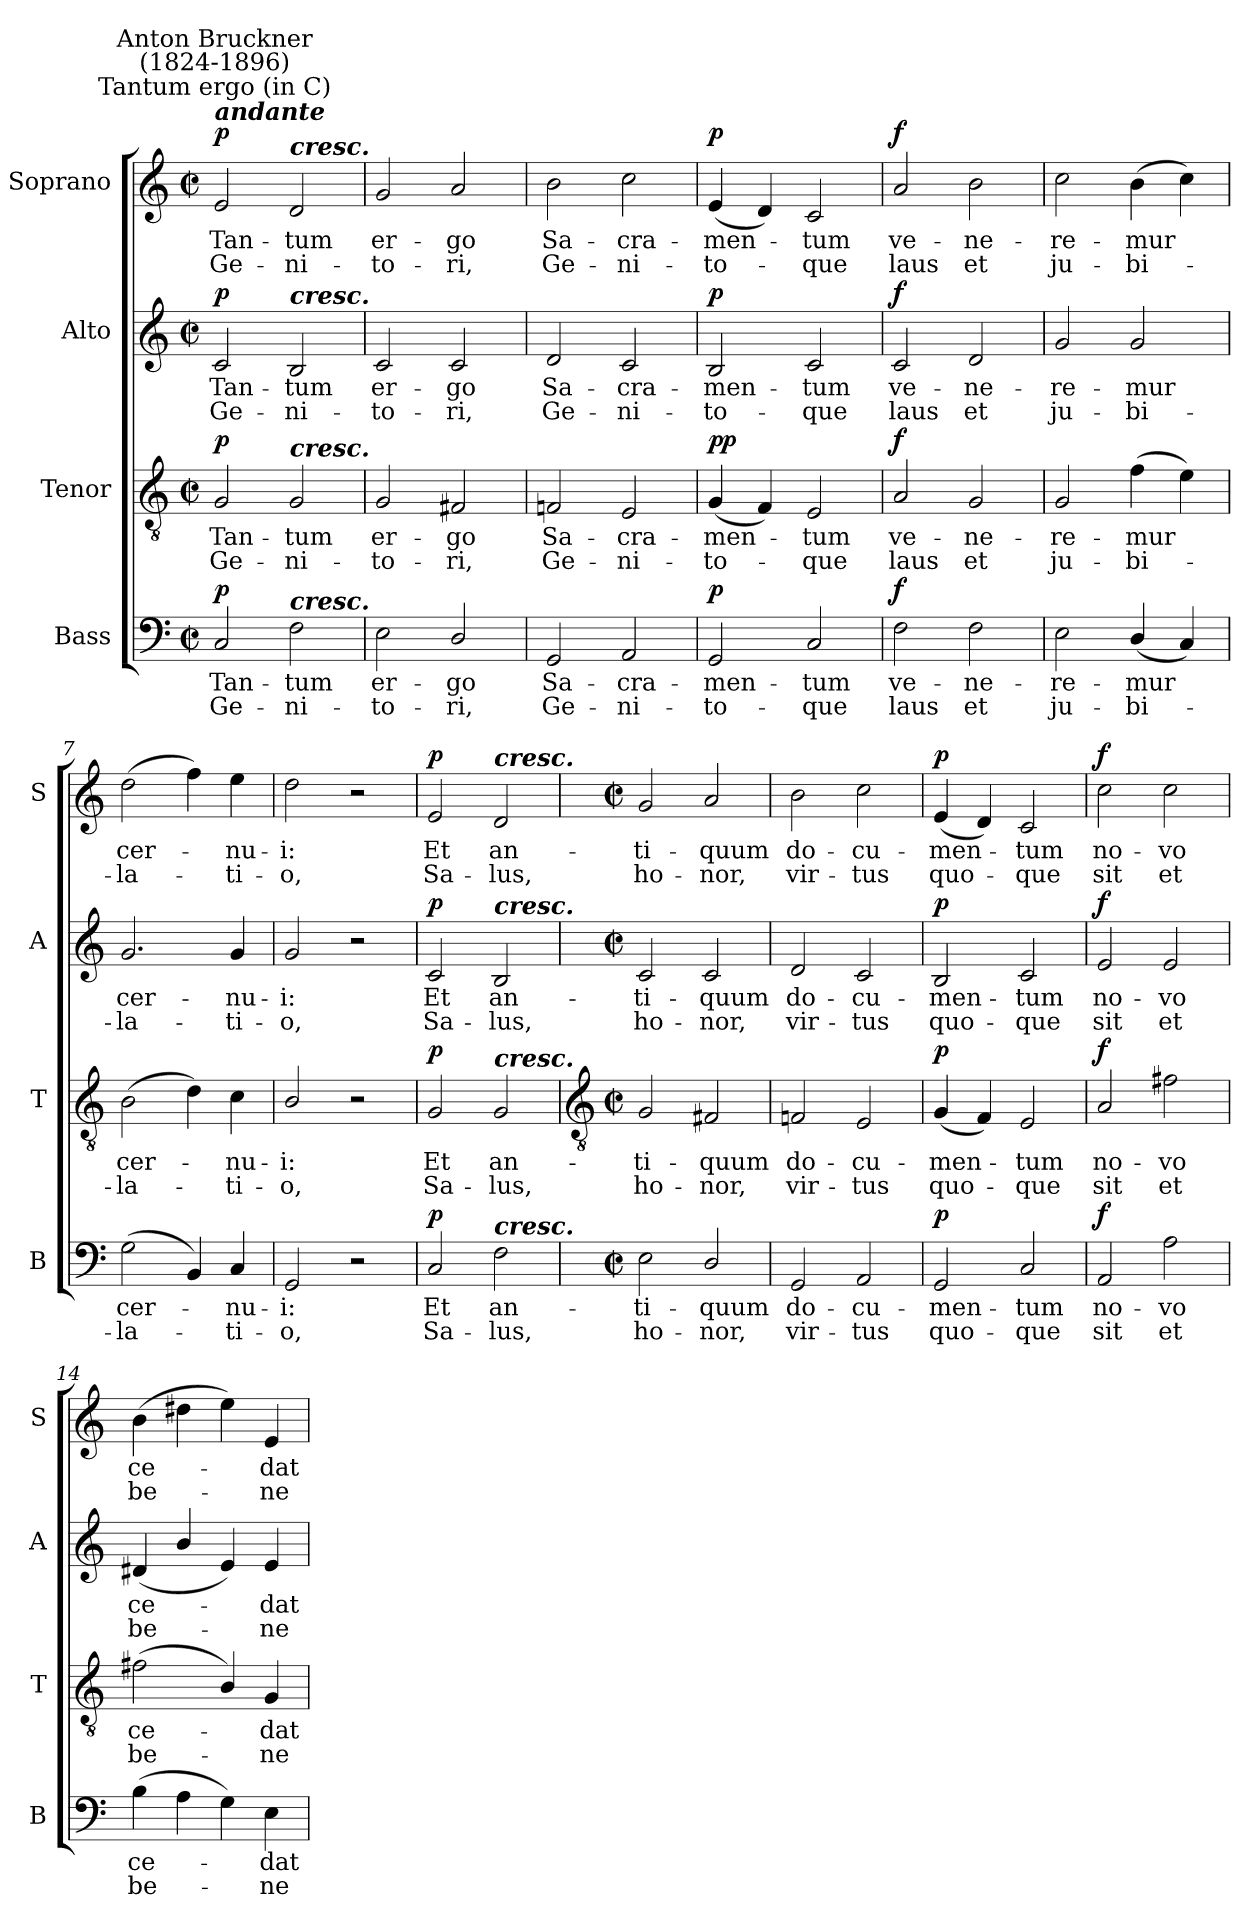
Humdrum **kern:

**kern	**text	**text	**dynam	**kern	**text	**text	**dynam	**kern	**text	**text	**dynam	**kern	**text	**text	**dynam
*part4	*part4	*part4	*part4	*part3	*part3	*part3	*part3	*part2	*part2	*part2	*part2	*part1	*part1	*part1	*part1
*staff4	*staff4	*staff4	*staff4	*staff3	*staff3	*staff3	*staff3	*staff2	*staff2	*staff2	*staff2	*staff1	*staff1	*staff1	*staff1
*I"Bass	*	*	*	*I"Tenor	*	*	*	*I"Alto	*	*	*	*I"Soprano	*	*	*
*I'B	*	*	*	*I'T	*	*	*	*I'A	*	*	*	*I'S	*	*	*
*clefF4	*	*	*	*clefGv2	*	*	*	*clefG2	*	*	*	*clefG2	*	*	*
*k[]	*	*	*	*k[]	*	*	*	*k[]	*	*	*	*k[]	*	*	*
*C:	*	*	*	*C:	*	*	*	*C:	*	*	*	*C:	*	*	*
*M2/2	*	*	*	*M2/2	*	*	*	*M2/2	*	*	*	*M2/2	*	*	*
*met(c|)	*	*	*	*met(c|)	*	*	*	*met(c|)	*	*	*	*met(c|)	*	*	*
=1	=1	=1	=1	=1	=1	=1	=1	=1	=1	=1	=1	=1	=1	=1	=1
!	!	!	!	!	!	!	!	!	!	!	!	!LO:TX:a:Bi:t=andante	!	!	!
!	!	!	!	!	!	!	!	!	!	!	!	!LO:TX:a:cj:t=Tantum ergo (in C)	!	!	!
!	!	!	!	!	!	!	!	!	!	!	!	!LO:TX:a:cj:t=Anton Bruckner\n(1824-1896)	!	!	!
!	!LO:LY:b	!LO:LY:b	!LO:DY:b	!	!LO:LY:b	!LO:LY:b	!LO:DY:b	!	!LO:LY:b	!LO:LY:b	!LO:DY:b	!	!LO:LY:b	!LO:LY:b	!LO:DY:b
2C	Tan-	-Ge-	p	2G	Tan-	-Ge-	p	2c	Tan-	-Ge-	p	2e	Tan-	-Ge-	p
!	!	!	!	!	!	!	!	!	!	!	!	!LO:TX:a:Bi:t=cresc.	!	!	!
!	!	!	!	!	!	!	!	!LO:TX:a:Bi:t=cresc.	!	!	!	!	!	!	!
!	!	!	!	!LO:TX:a:Bi:t=cresc.	!	!	!	!	!	!	!	!	!	!	!
!LO:TX:a:Bi:t=cresc.	!	!	!	!	!	!	!	!	!	!	!	!	!	!	!
!	!LO:LY:b	!LO:LY:b	!	!	!LO:LY:b	!LO:LY:b	!	!	!LO:LY:b	!LO:LY:b	!	!	!LO:LY:b	!LO:LY:b	!
2F	-tum	ni-	.	2G	-tum	ni-	.	2B	-tum	ni-	.	2d	-tum	ni-	.
=2	=2	=2	=2	=2	=2	=2	=2	=2	=2	=2	=2	=2	=2	=2	=2
!	!LO:LY:b	!LO:LY:b	!	!	!LO:LY:b	!LO:LY:b	!	!	!LO:LY:b	!LO:LY:b	!	!	!LO:LY:b	!LO:LY:b	!
2E	-er-	-to-	.	2G	-er-	-to-	.	2c	-er-	-to-	.	2g	-er-	-to-	.
!	!LO:LY:b	!LO:LY:b	!	!	!LO:LY:b	!LO:LY:b	!	!	!LO:LY:b	!LO:LY:b	!	!	!LO:LY:b	!LO:LY:b	!
2D/	-go	ri,	.	2F#X	-go	ri,	.	2c	-go	ri,	.	2a	-go	ri,	.
=3	=3	=3	=3	=3	=3	=3	=3	=3	=3	=3	=3	=3	=3	=3	=3
!	!LO:LY:b	!LO:LY:b	!	!	!LO:LY:b	!LO:LY:b	!	!	!LO:LY:b	!LO:LY:b	!	!	!LO:LY:b	!LO:LY:b	!
2GG	Sa-	-Ge-	.	2Fn	Sa-	-Ge-	.	2d	Sa-	-Ge-	.	2b	Sa-	-Ge-	.
!	!LO:LY:b	!LO:LY:b	!	!	!LO:LY:b	!LO:LY:b	!	!	!LO:LY:b	!LO:LY:b	!	!	!LO:LY:b	!LO:LY:b	!
2AA	-cra-	ni-	.	2E	-cra-	ni-	.	2c	-cra-	-ni-	.	2cc	-cra-	ni-	.
=4	=4	=4	=4	=4	=4	=4	=4	=4	=4	=4	=4	=4	=4	=4	=4
!	!LO:LY:b	!LO:LY:b	!LO:DY:b	!	!LO:LY:b	!LO:LY:b	!LO:DY:a	!	!LO:LY:b	!LO:LY:b	!	!	!LO:LY:b	!LO:LY:b	!
!	!	!	!	!	!	!	!LO:DY:n=1:b	!	!	!	!LO:DY:b	!	!	!	!LO:DY:b
2GG	men-	-to-	p	(<4G	men-	to-	p p	2B	-men-	-to-	p	(<4e	men-	to-	p
.	.	.	.	4F)	.	.	.	.	.	.	.	4d)	.	.	.
!	!LO:LY:b	!LO:LY:b	!	!	!LO:LY:b	!LO:LY:b	!	!	!LO:LY:b	!LO:LY:b	!	!	!LO:LY:b	!LO:LY:b	!
2C	-tum	que	.	2E	tum	que	.	2c	-tum	que	.	2c	tum	que	.
=5	=5	=5	=5	=5	=5	=5	=5	=5	=5	=5	=5	=5	=5	=5	=5
!	!LO:LY:b	!LO:LY:b	!LO:DY:b	!	!LO:LY:b	!LO:LY:b	!LO:DY:b	!	!LO:LY:b	!LO:LY:b	!LO:DY:b	!	!LO:LY:b	!LO:LY:b	!LO:DY:b
2F	ve-	-laus	f	2A	ve-	-laus	f	2c	ve-	-laus	f	2a	ve-	-laus	f
!	!LO:LY:b	!LO:LY:b	!	!	!LO:LY:b	!LO:LY:b	!	!	!LO:LY:b	!LO:LY:b	!	!	!LO:LY:b	!LO:LY:b	!
2F	ne-	-et	.	2G	ne-	-et	.	2d	ne-	-et	.	2b	ne-	-et	.
=6	=6	=6	=6	=6	=6	=6	=6	=6	=6	=6	=6	=6	=6	=6	=6
!	!LO:LY:b	!LO:LY:b	!	!	!LO:LY:b	!LO:LY:b	!	!	!LO:LY:b	!LO:LY:b	!	!	!LO:LY:b	!LO:LY:b	!
2E	re-	-ju-	.	2G	re-	-ju-	.	2g	re-	-ju-	.	2cc	re-	-ju-	.
!	!LO:LY:b	!LO:LY:b	!	!	!LO:LY:b	!LO:LY:b	!	!	!LO:LY:b	!LO:LY:b	!	!	!LO:LY:b	!LO:LY:b	!
(<4D/	-mur	bi-	.	(>4f	-mur	bi-	.	2g	-mur	bi-	.	(>4b	-mur	bi-	.
4C)	.	.	.	4e)	.	.	.	.	.	.	.	4cc)	.	.	.
=7	=7	=7	=7	=7	=7	=7	=7	=7	=7	=7	=7	=7	=7	=7	=7
!	!LO:LY:b	!LO:LY:b	!	!	!LO:LY:b	!LO:LY:b	!	!	!LO:LY:b	!LO:LY:b	!	!	!LO:LY:b	!LO:LY:b	!
(2G	cer-	la-	.	(>2B	cer-	la-	.	2.g	-cer-	-la-	.	(>2dd	cer-	la-	.
4BB)	.	.	.	4d)	.	.	.	.	.	.	.	4ff)	.	.	.
!	!LO:LY:b	!LO:LY:b	!	!	!LO:LY:b	!LO:LY:b	!	!	!LO:LY:b	!LO:LY:b	!	!	!LO:LY:b	!LO:LY:b	!
4C	nu-	-ti-	.	4c	nu-	-ti-	.	4g	-nu-	-ti-	.	4ee	nu-	-ti-	.
=8	=8	=8	=8	=8	=8	=8	=8	=8	=8	=8	=8	=8	=8	=8	=8
!	!LO:LY:b	!LO:LY:b	!	!	!LO:LY:b	!LO:LY:b	!	!	!LO:LY:b	!LO:LY:b	!	!	!LO:LY:b	!LO:LY:b	!
2GG	-i:	o,	.	2B/	-i:	o,	.	2g	-i:	o,	.	2dd	-i:	o,	.
2r	.	.	.	2r	.	.	.	2r	.	.	.	2r	.	.	.
=9	=9	=9	=9	=9	=9	=9	=9	=9	=9	=9	=9	=9	=9	=9	=9
!	!LO:LY:b	!LO:LY:b	!LO:DY:b	!	!LO:LY:b	!LO:LY:b	!LO:DY:b	!	!LO:LY:b	!LO:LY:b	!LO:DY:b	!	!LO:LY:b	!LO:LY:b	!LO:DY:b
2C	Et	Sa-	p	2G	Et	Sa-	p	2c	Et	Sa-	p	2e	Et	Sa-	p
!	!	!	!	!	!	!	!	!	!	!	!	!LO:TX:a:Bi:t=cresc.	!	!	!
!	!	!	!	!	!	!	!	!LO:TX:a:Bi:t=cresc.	!	!	!	!	!	!	!
!	!	!	!	!LO:TX:a:Bi:t=cresc.	!	!	!	!	!	!	!	!	!	!	!
!LO:TX:a:Bi:t=cresc.	!	!	!	!	!	!	!	!	!	!	!	!	!	!	!
!	!LO:LY:b	!LO:LY:b	!	!	!LO:LY:b	!LO:LY:b	!	!	!LO:LY:b	!LO:LY:b	!	!	!LO:LY:b	!LO:LY:b	!
2F	-an-	-lus,	.	2G	-an-	-lus,	.	2B	-an-	-lus,	.	2d	-an-	-lus,	.
!!LO:LB:g=z
=10	=10	=10	=10	=10	=10	=10	=10	=10	=10	=10	=10	=10	=10	=10	=10
*	*	*	*	*clefGv2	*	*	*	*	*	*	*	*	*	*	*
*M2/2	*	*	*	*M2/2	*	*	*	*M2/2	*	*	*	*M2/2	*	*	*
*met(c|)	*	*	*	*met(c|)	*	*	*	*met(c|)	*	*	*	*met(c|)	*	*	*
!	!LO:LY:b	!LO:LY:b	!	!	!LO:LY:b	!LO:LY:b	!	!	!LO:LY:b	!LO:LY:b	!	!	!LO:LY:b	!LO:LY:b	!
2E	ti-	-ho-	.	2G	ti-	-ho-	.	2c	ti-	-ho-	.	2g	ti-	-ho-	.
!	!LO:LY:b	!LO:LY:b	!	!	!LO:LY:b	!LO:LY:b	!	!	!LO:LY:b	!LO:LY:b	!	!	!LO:LY:b	!LO:LY:b	!
2D/	-quum	nor,	.	2F#X	-quum	nor,	.	2c	-quum	nor,	.	2a	-quum	nor,	.
=11	=11	=11	=11	=11	=11	=11	=11	=11	=11	=11	=11	=11	=11	=11	=11
!	!LO:LY:b	!LO:LY:b	!	!	!LO:LY:b	!LO:LY:b	!	!	!LO:LY:b	!LO:LY:b	!	!	!LO:LY:b	!LO:LY:b	!
2GG	do-	-vir-	.	2Fn	do-	-vir-	.	2d	do-	-vir-	.	2b	do-	-vir-	.
!	!LO:LY:b	!LO:LY:b	!	!	!LO:LY:b	!LO:LY:b	!	!	!LO:LY:b	!LO:LY:b	!	!	!LO:LY:b	!LO:LY:b	!
2AA	-cu-	tus	.	2E	-cu-	tus	.	2c	-cu-	tus	.	2cc	-cu-	tus	.
=12	=12	=12	=12	=12	=12	=12	=12	=12	=12	=12	=12	=12	=12	=12	=12
!	!LO:LY:b	!LO:LY:b	!LO:DY:b	!	!LO:LY:b	!LO:LY:b	!LO:DY:b	!	!LO:LY:b	!LO:LY:b	!LO:DY:b	!	!LO:LY:b	!LO:LY:b	!LO:DY:b
2GG	men-	-quo-	p	(<4G	men-	quo-	p	2B	men-	-quo-	p	(<4e	men-	quo-	p
.	.	.	.	4F)	.	.	.	.	.	.	.	4d)	.	.	.
!	!LO:LY:b	!LO:LY:b	!	!	!LO:LY:b	!LO:LY:b	!	!	!LO:LY:b	!LO:LY:b	!	!	!LO:LY:b	!LO:LY:b	!
2C	-tum	que	.	2E	tum	que	.	2c	-tum	que	.	2c	tum	que	.
=13	=13	=13	=13	=13	=13	=13	=13	=13	=13	=13	=13	=13	=13	=13	=13
!	!LO:LY:b	!LO:LY:b	!LO:DY:b	!	!LO:LY:b	!LO:LY:b	!LO:DY:b	!	!LO:LY:b	!LO:LY:b	!LO:DY:b	!	!LO:LY:b	!LO:LY:b	!LO:DY:b
2AA	no-	-sit	f	2A	no-	-sit	f	2e	no-	-sit	f	2cc	no-	-sit	f
!	!LO:LY:b	!LO:LY:b	!	!	!LO:LY:b	!LO:LY:b	!	!	!LO:LY:b	!LO:LY:b	!	!	!LO:LY:b	!LO:LY:b	!
2A	vo	et	.	2f#X	vo	et	.	2e	vo	et	.	2cc	vo	et	.
=14	=14	=14	=14	=14	=14	=14	=14	=14	=14	=14	=14	=14	=14	=14	=14
!	!LO:LY:b	!LO:LY:b	!	!	!LO:LY:b	!LO:LY:b	!	!	!LO:LY:b	!LO:LY:b	!	!	!LO:LY:b	!LO:LY:b	!
(>4B	ce-	be-	.	(<2f#X	ce-	be-	.	(<4d#X	ce-	be-	.	(>4b	ce-	be-	.
4A	.	.	.	.	.	.	.	4b/	.	.	.	4dd#X	.	.	.
4G)	.	.	.	4B/)	.	.	.	4e)	.	.	.	4ee)	.	.	.
!	!LO:LY:b	!LO:LY:b	!	!	!LO:LY:b	!LO:LY:b	!	!	!LO:LY:b	!LO:LY:b	!	!	!LO:LY:b	!LO:LY:b	!
4E	dat	ne-	.	4G	dat	ne-	.	4e	dat	ne-	.	4e	dat	ne-	.
=	=	=	=	=	=	=	=	=	=	=	=	=	=	=	=
*-	*-	*-	*-	*-	*-	*-	*-	*-	*-	*-	*-	*-	*-	*-	*-
